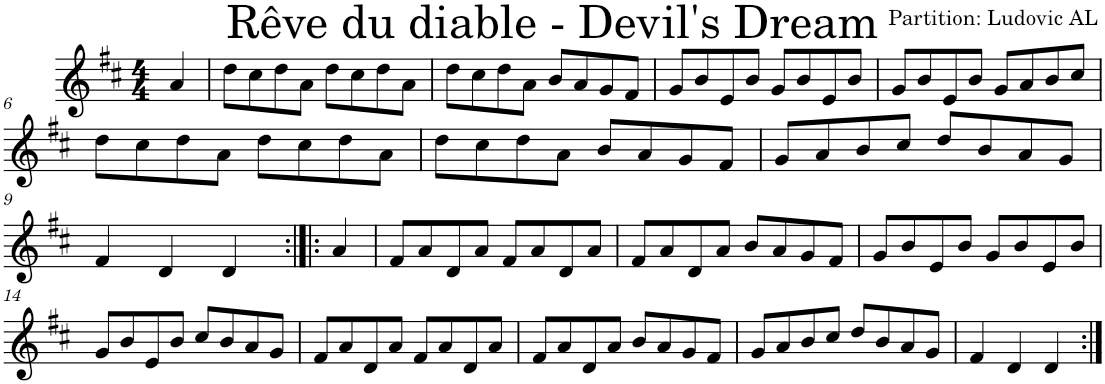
**kern
*part1
*staff1
*I"Violon
*I'Vln.
*clefG2
*k[f#c#]
*M4/4
=1
4a/
=2
8dd\L
8cc#\
8dd\
8a\J
8dd\L
8cc#\
8dd\
8a\J
=3
8dd\L
8cc#\
8dd\
8a\J
8b/L
8a/
8g/
8f#/J
=4
8g/L
8b/
8e/
8b/J
8g/L
8b/
8e/
8b/J
=5
8g/L
8b/
8e/
8b/J
8g/L
8a/
8b/
8cc#/J
!!LO:LB:g=z
=6
8dd\L
8cc#\
8dd\
8a\J
8dd\L
8cc#\
8dd\
8a\J
=7
8dd\L
8cc#\
8dd\
8a\J
8b/L
8a/
8g/
8f#/J
=8
8g/L
8a/
8b/
8cc#/J
8dd/L
8b/
8a/
8g/J
!!LO:LB:g=z
=9
4f#/
4d/
4d/
=10:|!|:
4a/
=11
8f#/L
8a/
8d/
8a/J
8f#/L
8a/
8d/
8a/J
=12
8f#/L
8a/
8d/
8a/J
8b/L
8a/
8g/
8f#/J
=13
8g/L
8b/
8e/
8b/J
8g/L
8b/
8e/
8b/J
!!LO:LB:g=z
=14
8g/L
8b/
8e/
8b/J
8cc#/L
8b/
8a/
8g/J
=15
8f#/L
8a/
8d/
8a/J
8f#/L
8a/
8d/
8a/J
=16
8f#/L
8a/
8d/
8a/J
8b/L
8a/
8g/
8f#/J
=17
8g/L
8a/
8b/
8cc#/J
8dd/L
8b/
8a/
8g/J
=18
4f#/
4d/
4d/
=:|!
*-
